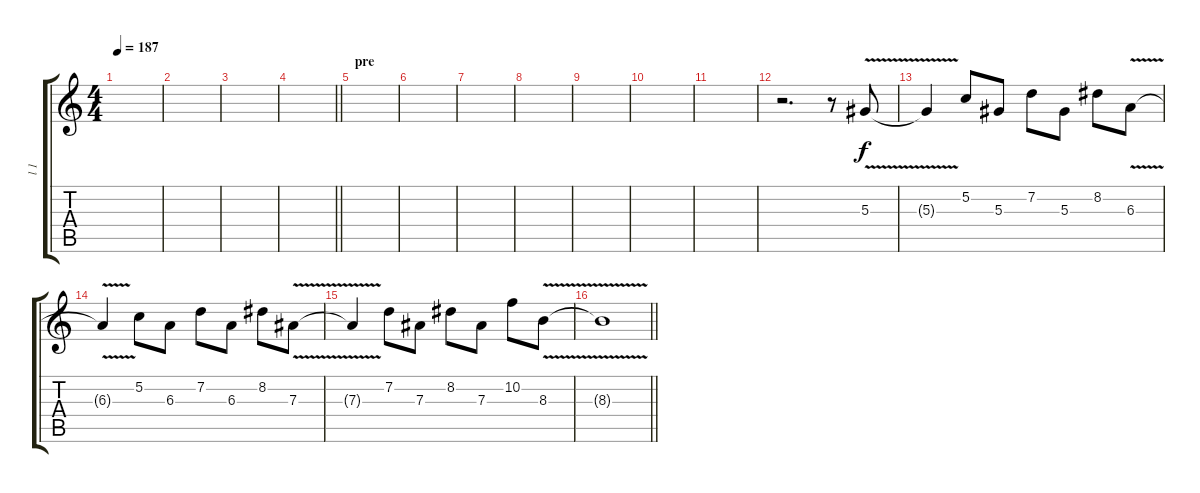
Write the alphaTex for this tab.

\track ("l 1" "l 1") {instrument overdrivenguitar}
\staff {score tabs}
\tuning (C4 G3 Eb3 Bb2 F2 C2) {hide}
\ts (4 4)
\tempo 187
\clef g2
\ks c
|
|
|
\barLineRight lightlight
|
\section ("" "pre")
|
|
|
|
|
|
|
r.2{d} r.8 5.3{v}.8 |
5.3{t}.4 5.2.8 5.3.8 7.2.8 5.3.8 8.2.8 6.3{v}.8 |
6.3{t}.4 5.2.8 6.3.8 7.2.8 6.3.8 8.2.8 7.3{v}.8 |
7.3{t}.4 7.2.8 7.3.8 8.2.8 7.3.8 10.2.8 8.3{v}.8 |
\barLineRight lightlight
8.3{t}.1
